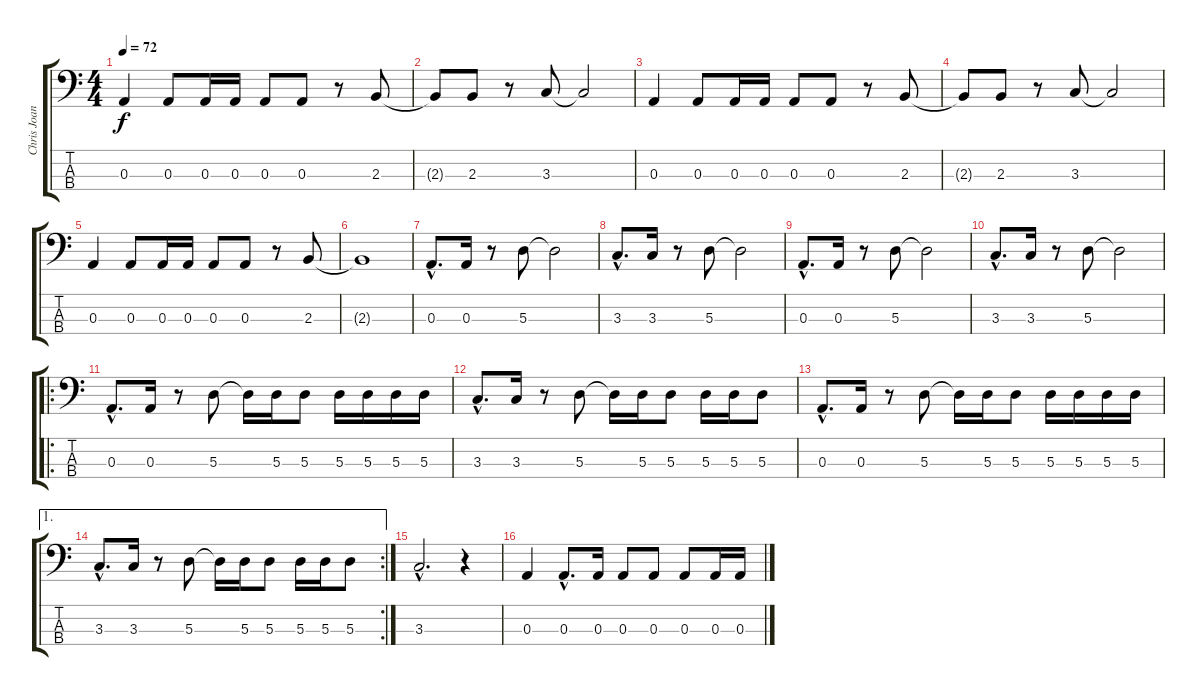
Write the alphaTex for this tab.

\track ("Chris Joannou (Basse)" "Chris Joan") {instrument electricbasspick}
\staff {score tabs}
\tuning (G2 D2 A1 E1) {hide}
\ts (4 4)
\tempo 72
\clef f4
\ks c
0.3.4{dy f} 0.3.8 0.3.16 0.3.16 0.3.8 0.3.8 r.8 2.3.8 |
2.3{t}.8 2.3.8 r.8 3.3.8 3.3{t}.2 |
0.3.4 0.3.8 0.3.16 0.3.16 0.3.8 0.3.8 r.8 2.3.8 |
2.3{t}.8 2.3.8 r.8 3.3.8 3.3{t}.2 |
0.3.4 0.3.8 0.3.16 0.3.16 0.3.8 0.3.8 r.8 2.3.8 |
2.3{t}.1 |
0.3{hac}.8{d} 0.3.16 r.8 5.3.8 5.3{t}.2 |
3.3{hac}.8{d} 3.3.16 r.8 5.3.8 5.3{t}.2 |
0.3{hac}.8{d} 0.3.16 r.8 5.3.8 5.3{t}.2 |
3.3{hac}.8{d} 3.3.16 r.8 5.3.8 5.3{t}.2 |
\ro
0.3{hac}.8{d} 0.3.16 r.8 5.3.8 5.3{t}.16 5.3.16 5.3.8 5.3.16 5.3.16 5.3.16 5.3.16 |
3.3{hac}.8{d} 3.3.16 r.8 5.3.8 5.3{t}.16 5.3.16 5.3.8 5.3.16 5.3.16 5.3.8 |
0.3{hac}.8{d} 0.3.16 r.8 5.3.8 5.3{t}.16 5.3.16 5.3.8 5.3.16 5.3.16 5.3.16 5.3.16 |
\ae 1
\rc 2
3.3{hac}.8{d} 3.3.16 r.8 5.3.8 5.3{t}.16 5.3.16 5.3.8 5.3.16 5.3.16 5.3.8 |
3.3{hac}.2{d} r.4 |
0.3.4 0.3{hac}.8{d} 0.3.16 0.3.8 0.3.8 0.3.8 0.3.16 0.3.16
